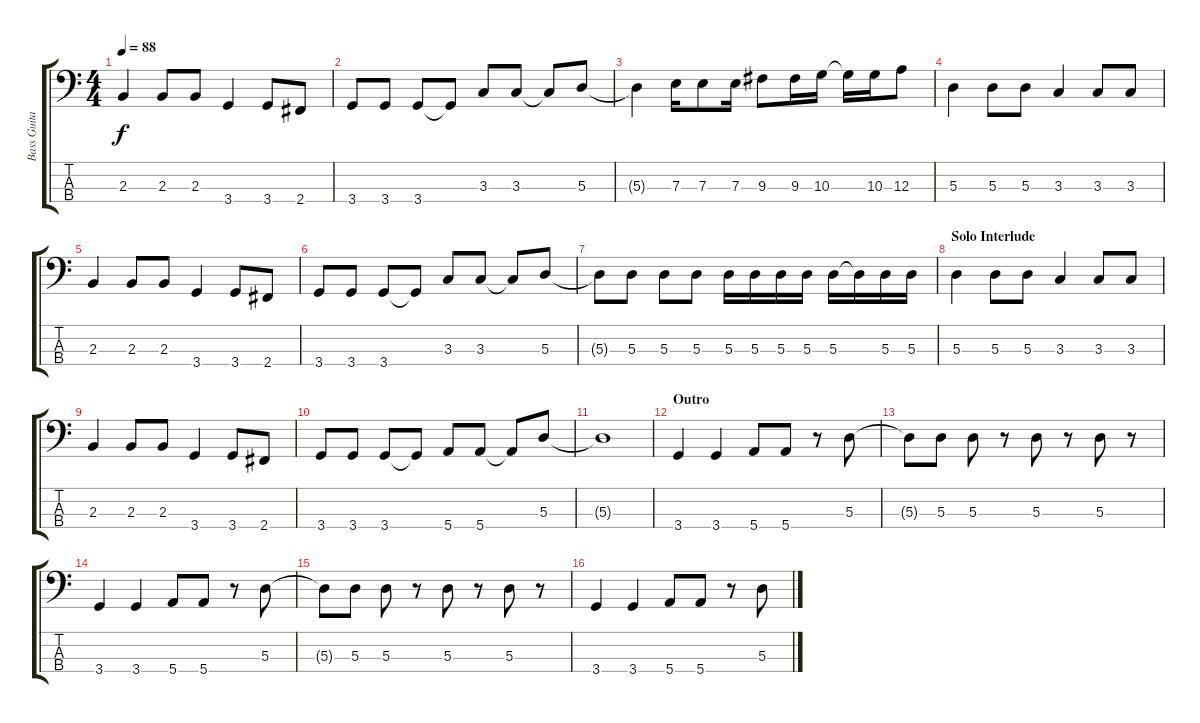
\track ("Bass Guitar" "Bass Guita") {instrument electricbassfinger}
\staff {score tabs}
\tuning (G2 D2 A1 E1) {hide}
\ts (4 4)
\tempo 88
\clef f4
\ks c
2.3.4{dy f} 2.3.8 2.3.8 3.4.4 3.4.8 2.4.8 |
3.4.8 3.4.8 3.4.8 3.4{t}.8 3.3.8 3.3.8 3.3{t}.8 5.3.8 |
5.3{t}.4 7.3.16 7.3.8 7.3.16 9.3.8 9.3.16 10.3.16 10.3{t}.16 10.3.16 12.3.8 |
5.3.4 5.3.8 5.3.8 3.3.4 3.3.8 3.3.8 |
2.3.4 2.3.8 2.3.8 3.4.4 3.4.8 2.4.8 |
3.4.8 3.4.8 3.4.8 3.4{t}.8 3.3.8 3.3.8 3.3{t}.8 5.3.8 |
5.3{t}.8 5.3.8 5.3.8 5.3.8 5.3.16 5.3.16 5.3.16 5.3.16 5.3.16 5.3{t}.16 5.3.16 5.3.16 |
\section ("" "Solo Interlude")
5.3.4 5.3.8 5.3.8 3.3.4 3.3.8 3.3.8 |
2.3.4 2.3.8 2.3.8 3.4.4 3.4.8 2.4.8 |
3.4.8 3.4.8 3.4.8 3.4{t}.8 5.4.8 5.4.8 5.4{t}.8 5.3.8 |
5.3{t}.1 |
\section ("" "Outro")
3.4.4 3.4.4 5.4.8 5.4.8 r.8 5.3.8 |
5.3{t}.8 5.3.8 5.3.8 r.8 5.3.8 r.8 5.3.8 r.8 |
3.4.4 3.4.4 5.4.8 5.4.8 r.8 5.3.8 |
5.3{t}.8 5.3.8 5.3.8 r.8 5.3.8 r.8 5.3.8 r.8 |
3.4.4 3.4.4 5.4.8 5.4.8 r.8 5.3.8
